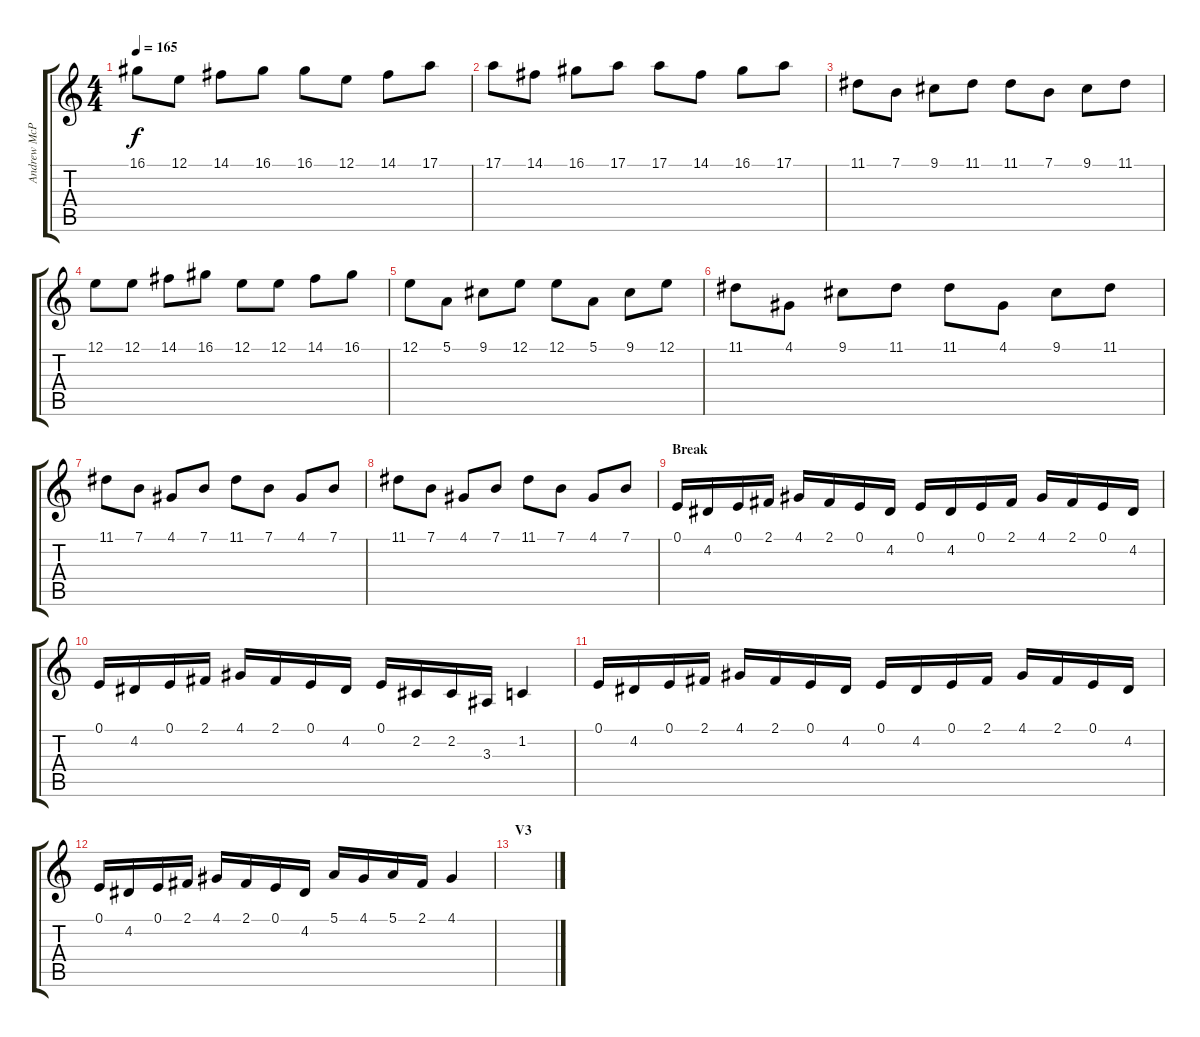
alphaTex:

\track ("Andrew McPauls (Keyb)" "Andrew McP") {instrument stringensemble1}
\staff {score tabs}
\tuning (E4 B3 G3 D3 A2 E2) {hide}
\ts (4 4)
\tempo 165
\clef g2
\ks c
16.1.8{dy f} 12.1.8 14.1.8 16.1.8 16.1.8 12.1.8 14.1.8 17.1.8 |
17.1.8 14.1.8 16.1.8 17.1.8 17.1.8 14.1.8 16.1.8 17.1.8 |
11.1.8 7.1.8 9.1.8 11.1.8 11.1.8 7.1.8 9.1.8 11.1.8 |
12.1.8 12.1.8 14.1.8 16.1.8 12.1.8 12.1.8 14.1.8 16.1.8 |
12.1.8 5.1.8 9.1.8 12.1.8 12.1.8 5.1.8 9.1.8 12.1.8 |
11.1.8 4.1.8 9.1.8 11.1.8 11.1.8 4.1.8 9.1.8 11.1.8 |
11.1.8 7.1.8 4.1.8 7.1.8 11.1.8 7.1.8 4.1.8 7.1.8 |
11.1.8 7.1.8 4.1.8 7.1.8 11.1.8 7.1.8 4.1.8 7.1.8 |
\section ("" "Break")
0.1.16{instrument stringensemble1} 4.2.16 0.1.16 2.1.16 4.1.16 2.1.16 0.1.16 4.2.16 0.1.16 4.2.16 0.1.16 2.1.16 4.1.16 2.1.16 0.1.16 4.2.16 |
0.1.16 4.2.16 0.1.16 2.1.16 4.1.16 2.1.16 0.1.16 4.2.16 0.1.16 2.2.16 2.2.16 3.3.16 1.2.4 |
0.1.16 4.2.16 0.1.16 2.1.16 4.1.16 2.1.16 0.1.16 4.2.16 0.1.16 4.2.16 0.1.16 2.1.16 4.1.16 2.1.16 0.1.16 4.2.16 |
0.1.16 4.2.16 0.1.16 2.1.16 4.1.16 2.1.16 0.1.16 4.2.16 5.1.16 4.1.16 5.1.16 2.1.16 4.1.4 |
\section ("" "V3")
